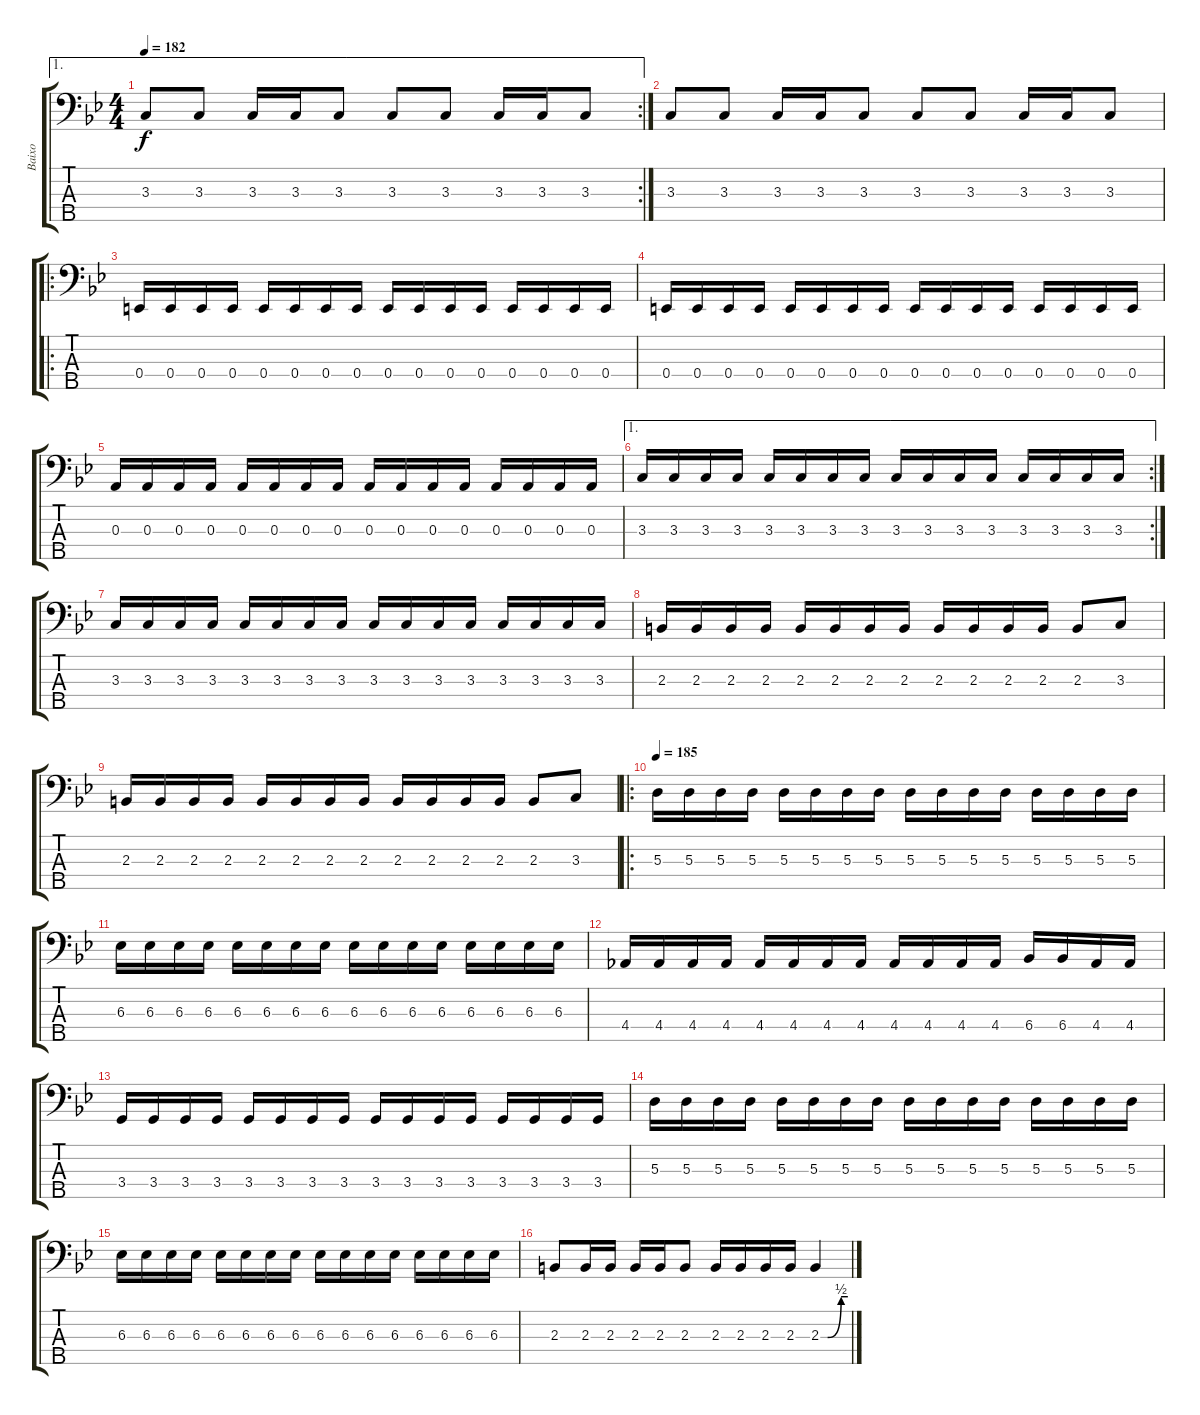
\track ("Baixo" "Baixo") {instrument electricbassfinger}
\staff {score tabs}
\tuning (G2 D2 A1 E1 B0) {hide}
\ae 1
\rc 2
\ts (4 4)
\tempo 182
\clef f4
\ks gminor
3.3.8{dy f} 3.3.8 3.3.16 3.3.16 3.3.8 3.3.8 3.3.8 3.3.16 3.3.16 3.3.8 |
3.3.8 3.3.8 3.3.16 3.3.16 3.3.8 3.3.8 3.3.8 3.3.16 3.3.16 3.3.8 |
\ro
0.4.16 0.4.16 0.4.16 0.4.16 0.4.16 0.4.16 0.4.16 0.4.16 0.4.16 0.4.16 0.4.16 0.4.16 0.4.16 0.4.16 0.4.16 0.4.16 |
0.4.16 0.4.16 0.4.16 0.4.16 0.4.16 0.4.16 0.4.16 0.4.16 0.4.16 0.4.16 0.4.16 0.4.16 0.4.16 0.4.16 0.4.16 0.4.16 |
0.3.16 0.3.16 0.3.16 0.3.16 0.3.16 0.3.16 0.3.16 0.3.16 0.3.16 0.3.16 0.3.16 0.3.16 0.3.16 0.3.16 0.3.16 0.3.16 |
\ae 1
\rc 2
3.3.16 3.3.16 3.3.16 3.3.16 3.3.16 3.3.16 3.3.16 3.3.16 3.3.16 3.3.16 3.3.16 3.3.16 3.3.16 3.3.16 3.3.16 3.3.16 |
3.3.16 3.3.16 3.3.16 3.3.16 3.3.16 3.3.16 3.3.16 3.3.16 3.3.16 3.3.16 3.3.16 3.3.16 3.3.16 3.3.16 3.3.16 3.3.16 |
2.3.16 2.3.16 2.3.16 2.3.16 2.3.16 2.3.16 2.3.16 2.3.16 2.3.16 2.3.16 2.3.16 2.3.16 2.3.8 3.3.8 |
2.3.16 2.3.16 2.3.16 2.3.16 2.3.16 2.3.16 2.3.16 2.3.16 2.3.16 2.3.16 2.3.16 2.3.16 2.3.8 3.3.8 |
\ro
\tempo 185
5.3.16 5.3.16 5.3.16 5.3.16 5.3.16 5.3.16 5.3.16 5.3.16 5.3.16 5.3.16 5.3.16 5.3.16 5.3.16 5.3.16 5.3.16 5.3.16 |
6.3.16 6.3.16 6.3.16 6.3.16 6.3.16 6.3.16 6.3.16 6.3.16 6.3.16 6.3.16 6.3.16 6.3.16 6.3.16 6.3.16 6.3.16 6.3.16 |
4.4.16 4.4.16 4.4.16 4.4.16 4.4.16 4.4.16 4.4.16 4.4.16 4.4.16 4.4.16 4.4.16 4.4.16 6.4.16 6.4.16 4.4.16 4.4.16 |
3.4.16 3.4.16 3.4.16 3.4.16 3.4.16 3.4.16 3.4.16 3.4.16 3.4.16 3.4.16 3.4.16 3.4.16 3.4.16 3.4.16 3.4.16 3.4.16 |
5.3.16 5.3.16 5.3.16 5.3.16 5.3.16 5.3.16 5.3.16 5.3.16 5.3.16 5.3.16 5.3.16 5.3.16 5.3.16 5.3.16 5.3.16 5.3.16 |
6.3.16 6.3.16 6.3.16 6.3.16 6.3.16 6.3.16 6.3.16 6.3.16 6.3.16 6.3.16 6.3.16 6.3.16 6.3.16 6.3.16 6.3.16 6.3.16 |
2.3.8 2.3.16 2.3.16 2.3.16 2.3.16 2.3.8 2.3.16 2.3.16 2.3.16 2.3.16 2.3{be (custom 0 0 15 0 45 2 60 2)}.4
